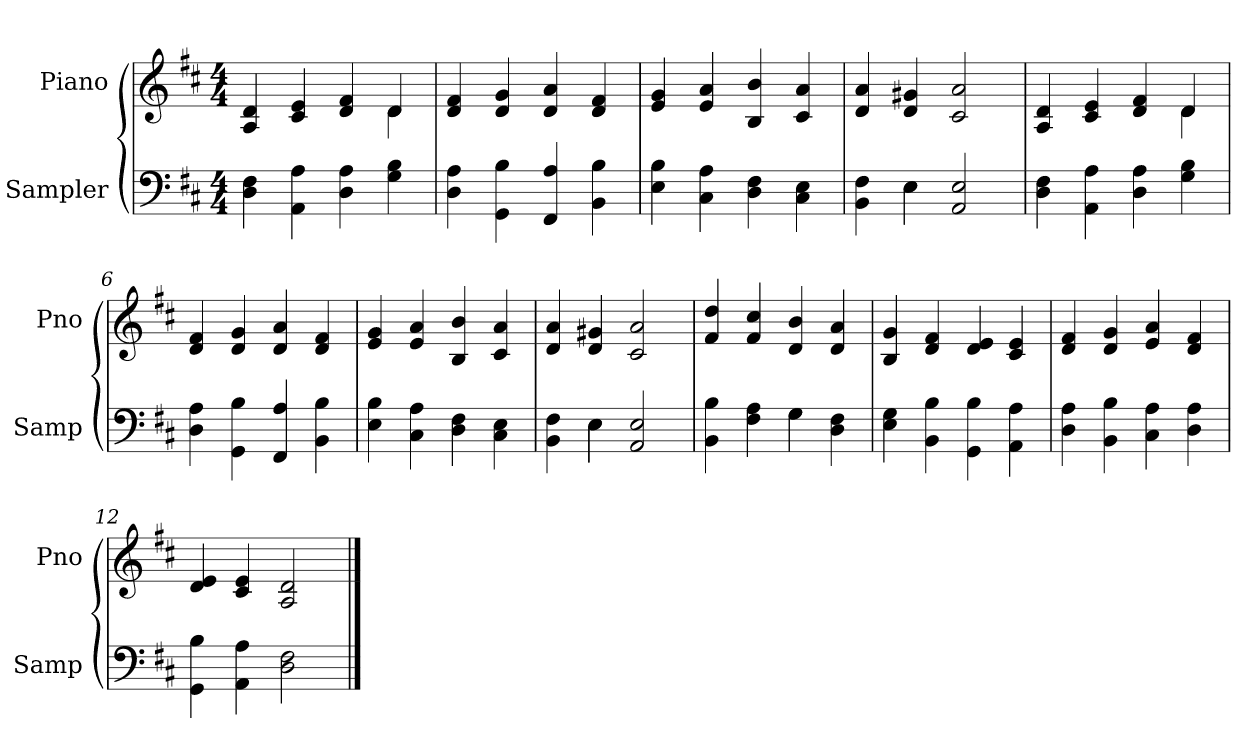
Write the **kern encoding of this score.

**kern	**kern
*part2	*part1
*staff2	*staff1
*I"Sampler	*I"Piano
*I'Samp	*I'Pno
*clefF4	*clefG2
*k[f#c#]	*k[f#c#]
*D:	*D:
*M4/4	*M4/4
=1	=1
*	*^
4D 4F#	4A 4d	2.ryy
4AA 4A	4c# 4e	.
4D 4A	4d 4f#	.
4G 4B	4d/	4d
*	*v	*v
=2	=2
4D 4A	4d 4f#
4GG 4B	4d 4g
4FF# 4A	4d 4a
4BB 4B	4d 4f#
=3	=3
4E 4B	4e 4g
4C# 4A	4e 4a
4D 4F#	4B 4b
4C# 4E	4c# 4a
=4	=4
*^	*
4BB 4F#	4ryy	4d 4a
4E\	4E	4d 4g#X
2AA 2E	2ryy	2c# 2a
*v	*v	*
=5	=5
*	*^
4D 4F#	4A 4d	2.ryy
4AA 4A	4c# 4e	.
4D 4A	4d 4f#	.
4G 4B	4d/	4d
*	*v	*v
=6	=6
4D 4A	4d 4f#
4GG 4B	4d 4g
4FF# 4A	4d 4a
4BB 4B	4d 4f#
=7	=7
4E 4B	4e 4g
4C# 4A	4e 4a
4D 4F#	4B 4b
4C# 4E	4c# 4a
=8	=8
*^	*
4BB 4F#	4ryy	4d 4a
4E\	4E	4d 4g#X
2AA 2E	2ryy	2c# 2a
=9	=9	=9
4BB 4B	2ryy	4f# 4dd
4F# 4A	.	4f# 4cc#
4G\	4G	4d 4b
4D 4F#	4ryy	4d 4a
*v	*v	*
=10	=10
4E 4G	4B 4g
4BB 4B	4d 4f#
4GG 4B	4d 4e
4AA 4A	4c# 4e
=11	=11
4D 4A	4d 4f#
4BB 4B	4d 4g
4C# 4A	4e 4a
4D 4A	4d 4f#
=12	=12
4GG 4B	4d 4e
4AA 4A	4c# 4e
2D 2F#	2A 2d
==	==
*-	*-
